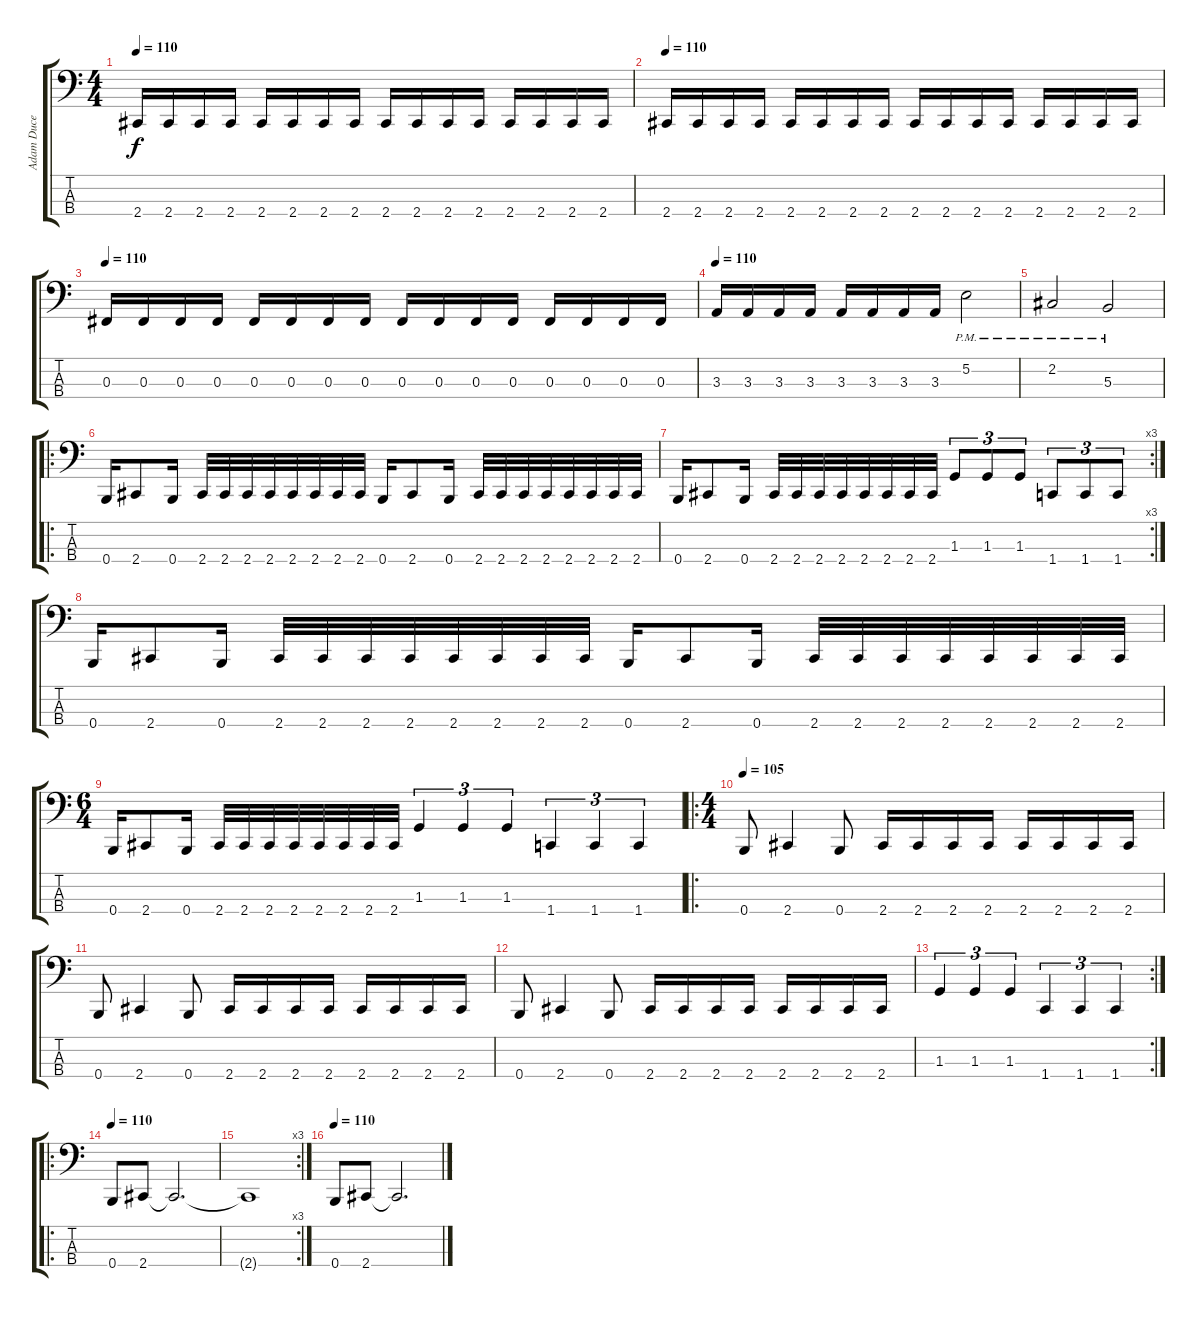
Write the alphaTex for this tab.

\track ("Adam Duce" "Adam Duce") {instrument electricbassfinger}
\staff {score tabs}
\tuning (E2 B1 Gb1 B0) {hide}
\ts (4 4)
\tempo 110
\clef f4
\ks c
2.4.16{dy f} 2.4.16 2.4.16 2.4.16 2.4.16 2.4.16 2.4.16 2.4.16 2.4.16 2.4.16 2.4.16 2.4.16 2.4.16 2.4.16 2.4.16 2.4.16 |
\tempo 110
2.4.16 2.4.16 2.4.16 2.4.16 2.4.16 2.4.16 2.4.16 2.4.16 2.4.16 2.4.16 2.4.16 2.4.16 2.4.16 2.4.16 2.4.16 2.4.16 |
\tempo 110
0.3.16 0.3.16 0.3.16 0.3.16 0.3.16 0.3.16 0.3.16 0.3.16 0.3.16 0.3.16 0.3.16 0.3.16 0.3.16 0.3.16 0.3.16 0.3.16 |
\tempo 110
3.3.16 3.3.16 3.3.16 3.3.16 3.3.16 3.3.16 3.3.16 3.3.16 5.2{pm}.2 |
2.2{pm}.2 5.3{pm}.2 |
\ro
0.4.16 2.4.8 0.4.16 2.4.32 2.4.32 2.4.32 2.4.32 2.4.32 2.4.32 2.4.32 2.4.32 0.4.16 2.4.8 0.4.16 2.4.32 2.4.32 2.4.32 2.4.32 2.4.32 2.4.32 2.4.32 2.4.32 |
\rc 3
0.4.16 2.4.8 0.4.16 2.4.32 2.4.32 2.4.32 2.4.32 2.4.32 2.4.32 2.4.32 2.4.32 1.3.8{tu (3 2)} 1.3.8{tu (3 2)} 1.3.8{tu (3 2)} 1.4.8{tu (3 2)} 1.4.8{tu (3 2)} 1.4.8{tu (3 2)} |
0.4.16 2.4.8 0.4.16 2.4.32 2.4.32 2.4.32 2.4.32 2.4.32 2.4.32 2.4.32 2.4.32 0.4.16 2.4.8 0.4.16 2.4.32 2.4.32 2.4.32 2.4.32 2.4.32 2.4.32 2.4.32 2.4.32 |
\ts (6 4)
0.4.16 2.4.8 0.4.16 2.4.32 2.4.32 2.4.32 2.4.32 2.4.32 2.4.32 2.4.32 2.4.32 1.3.4{tu (3 2)} 1.3.4{tu (3 2)} 1.3.4{tu (3 2)} 1.4.4{tu (3 2)} 1.4.4{tu (3 2)} 1.4.4{tu (3 2)} |
\ro
\ts (4 4)
\tempo 105
0.4.8 2.4.4 0.4.8 2.4.16 2.4.16 2.4.16 2.4.16 2.4.16 2.4.16 2.4.16 2.4.16 |
0.4.8 2.4.4 0.4.8 2.4.16 2.4.16 2.4.16 2.4.16 2.4.16 2.4.16 2.4.16 2.4.16 |
0.4.8 2.4.4 0.4.8 2.4.16 2.4.16 2.4.16 2.4.16 2.4.16 2.4.16 2.4.16 2.4.16 |
\rc 2
1.3.4{tu (3 2)} 1.3.4{tu (3 2)} 1.3.4{tu (3 2)} 1.4.4{tu (3 2)} 1.4.4{tu (3 2)} 1.4.4{tu (3 2)} |
\ro
\tempo 110
0.4.8 2.4.8 2.4{t}.2{d} |
\rc 3
2.4{t}.1 |
\tempo 110
0.4.8 2.4.8 2.4{t}.2{d}
